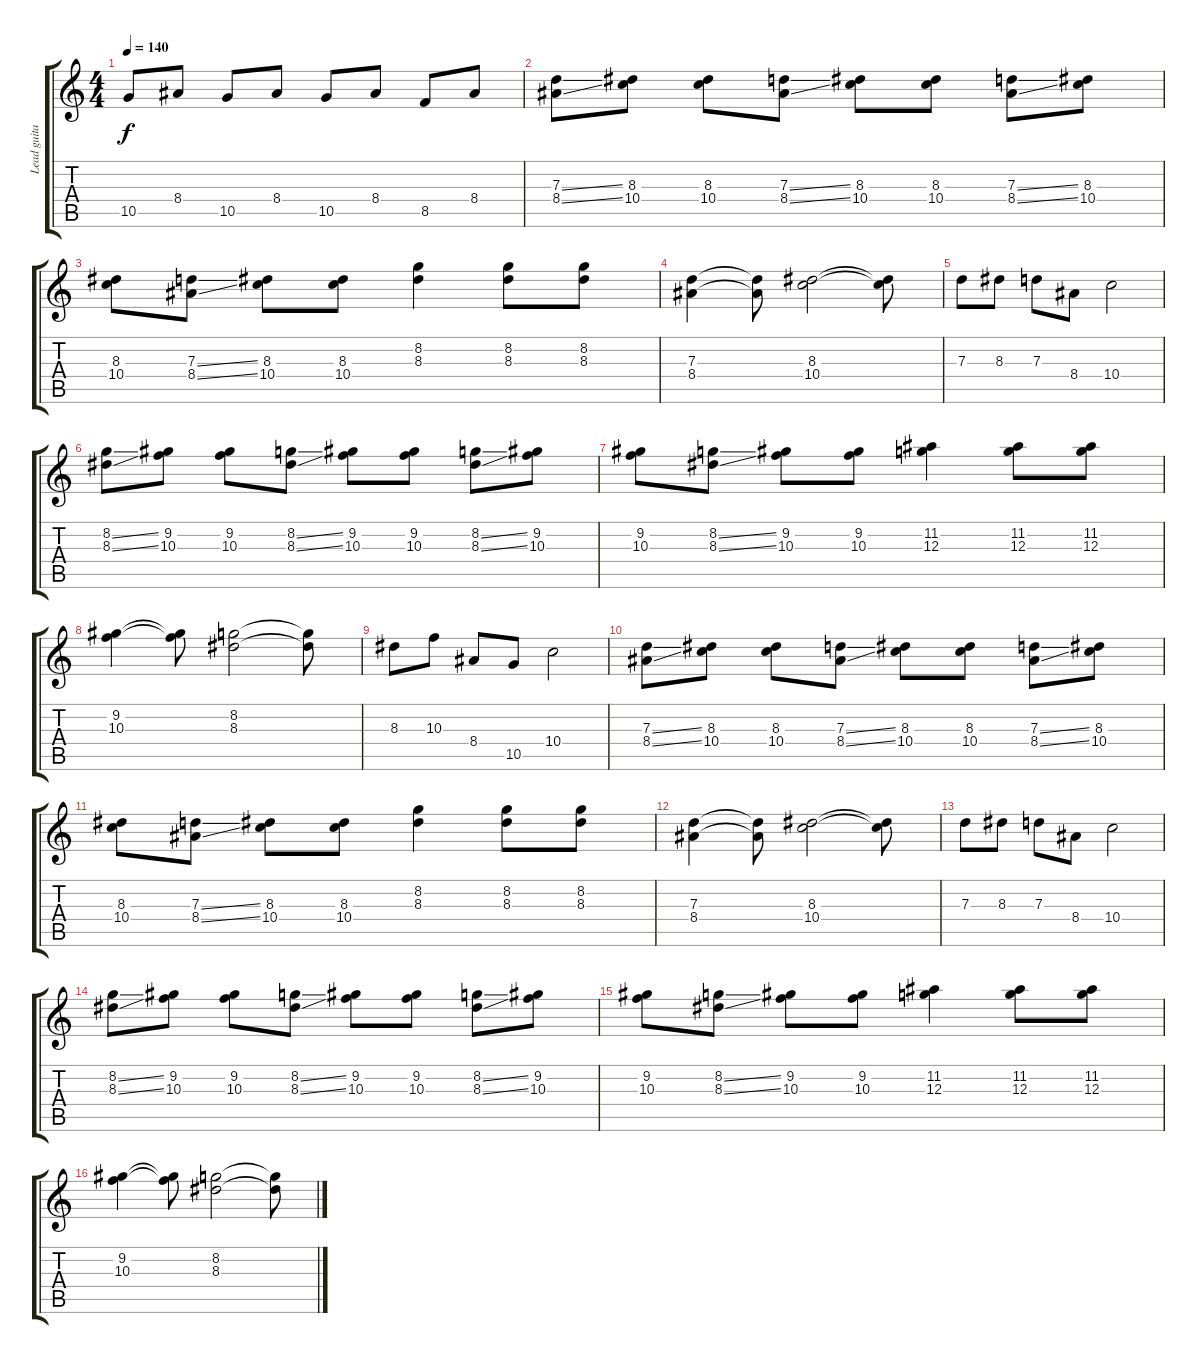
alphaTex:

\track ("Lead guitar 1" "Lead guita") {instrument distortionguitar}
\staff {score tabs}
\tuning (E4 B3 G3 D3 A2 E2) {hide}
\ts (4 4)
\tempo 140
\clef g2
\ks c
10.5.8{dy f} 8.4.8 10.5.8 8.4.8 10.5.8 8.4.8 8.5.8 8.4.8 |
(7.3{ss} 8.4{ss}).8 (8.3 10.4).8 (8.3 10.4).8 (7.3{ss} 8.4{ss}).8 (8.3 10.4).8 (8.3 10.4).8 (7.3{ss} 8.4{ss}).8 (8.3 10.4).8 |
(8.3 10.4).8 (7.3{ss} 8.4{ss}).8 (8.3 10.4).8 (8.3 10.4).8 (8.2 8.3).4 (8.2 8.3).8 (8.2 8.3).8 |
(7.3 8.4).4 (7.3{t} 8.4{t}).8 (8.3 10.4).2 (8.3{t} 10.4{t}).8 |
7.3.8 8.3.8 7.3.8 8.4.8 10.4.2 |
(8.2{ss} 8.3{ss}).8 (9.2 10.3).8 (9.2 10.3).8 (8.2{ss} 8.3{ss}).8 (9.2 10.3).8 (9.2 10.3).8 (8.2{ss} 8.3{ss}).8 (9.2 10.3).8 |
(9.2 10.3).8 (8.2{ss} 8.3{ss}).8 (9.2 10.3).8 (9.2 10.3).8 (11.2 12.3).4 (11.2 12.3).8 (11.2 12.3).8 |
(9.2 10.3).4 (9.2{t} 10.3{t}).8 (8.2 8.3).2 (8.2{t} 8.3{t}).8 |
8.3.8 10.3.8 8.4.8 10.5.8 10.4.2 |
(7.3{ss} 8.4{ss}).8 (8.3 10.4).8 (8.3 10.4).8 (7.3{ss} 8.4{ss}).8 (8.3 10.4).8 (8.3 10.4).8 (7.3{ss} 8.4{ss}).8 (8.3 10.4).8 |
(8.3 10.4).8 (7.3{ss} 8.4{ss}).8 (8.3 10.4).8 (8.3 10.4).8 (8.2 8.3).4 (8.2 8.3).8 (8.2 8.3).8 |
(7.3 8.4).4 (7.3{t} 8.4{t}).8 (8.3 10.4).2 (8.3{t} 10.4{t}).8 |
7.3.8 8.3.8 7.3.8 8.4.8 10.4.2 |
(8.2{ss} 8.3{ss}).8 (9.2 10.3).8 (9.2 10.3).8 (8.2{ss} 8.3{ss}).8 (9.2 10.3).8 (9.2 10.3).8 (8.2{ss} 8.3{ss}).8 (9.2 10.3).8 |
(9.2 10.3).8 (8.2{ss} 8.3{ss}).8 (9.2 10.3).8 (9.2 10.3).8 (11.2 12.3).4 (11.2 12.3).8 (11.2 12.3).8 |
(9.2 10.3).4 (9.2{t} 10.3{t}).8 (8.2 8.3).2 (8.2{t} 8.3{t}).8
